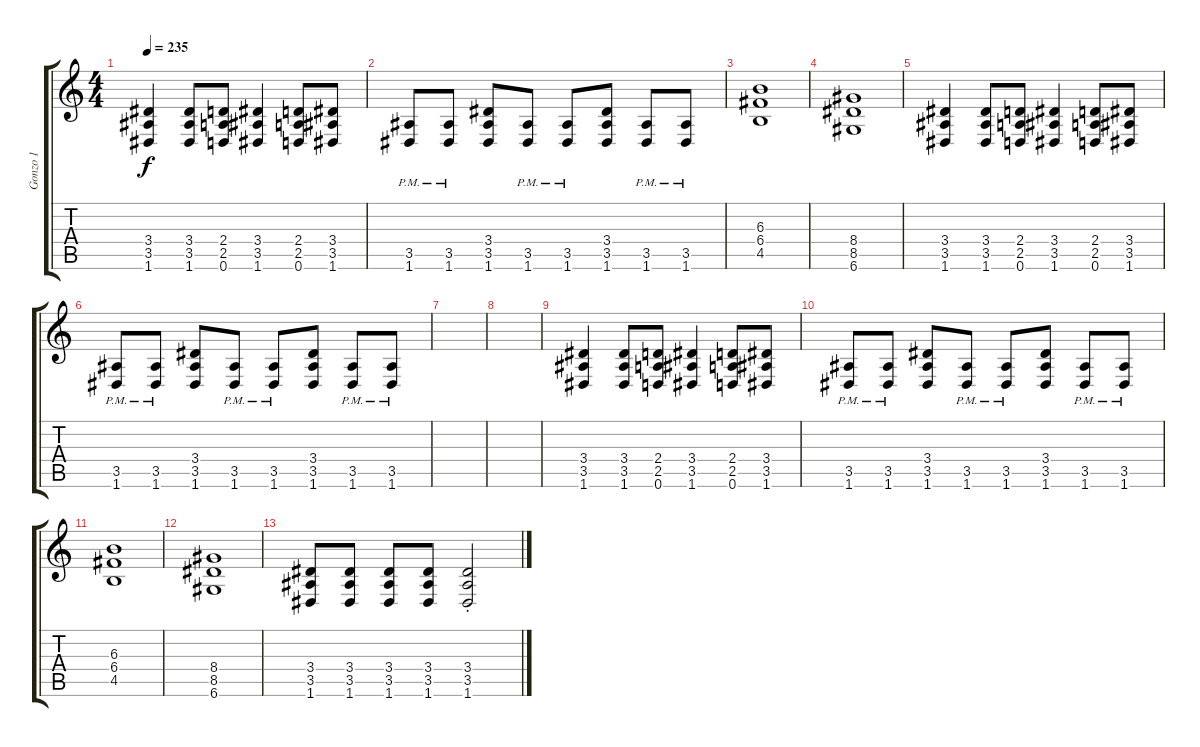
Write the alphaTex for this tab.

\track ("Gonzo 1" "Gonzo 1") {instrument distortionguitar}
\staff {score tabs}
\tuning (D4 A3 F3 C3 G2 D2) {hide}
\ts (4 4)
\tempo 235
\clef g2
\ks c
(3.4 3.5 1.6).4{dy f} (3.4 3.5 1.6).8 (2.4 2.5 0.6).8 (3.4 3.5 1.6).4 (2.4 2.5 0.6).8 (3.4 3.5 1.6).8 |
(3.5{pm} 1.6{pm}).8 (3.5{pm} 1.6{pm}).8 (3.4 3.5 1.6).8 (3.5{pm} 1.6{pm}).8 (3.5{pm} 1.6{pm}).8 (3.4 3.5 1.6).8 (3.5{pm} 1.6{pm}).8 (3.5{pm} 1.6{pm}).8 |
(6.3 6.4 4.5).1 |
(8.4 8.5 6.6).1 |
(3.4 3.5 1.6).4 (3.4 3.5 1.6).8 (2.4 2.5 0.6).8 (3.4 3.5 1.6).4 (2.4 2.5 0.6).8 (3.4 3.5 1.6).8 |
(3.5{pm} 1.6{pm}).8 (3.5{pm} 1.6{pm}).8 (3.4 3.5 1.6).8 (3.5{pm} 1.6{pm}).8 (3.5{pm} 1.6{pm}).8 (3.4 3.5 1.6).8 (3.5{pm} 1.6{pm}).8 (3.5{pm} 1.6{pm}).8 |
|
|
(3.4 3.5 1.6).4 (3.4 3.5 1.6).8 (2.4 2.5 0.6).8 (3.4 3.5 1.6).4 (2.4 2.5 0.6).8 (3.4 3.5 1.6).8 |
(3.5{pm} 1.6{pm}).8 (3.5{pm} 1.6{pm}).8 (3.4 3.5 1.6).8 (3.5{pm} 1.6{pm}).8 (3.5{pm} 1.6{pm}).8 (3.4 3.5 1.6).8 (3.5{pm} 1.6{pm}).8 (3.5{pm} 1.6{pm}).8 |
(6.3 6.4 4.5).1 |
(8.4 8.5 6.6).1 |
(3.4 3.5 1.6).8 (3.4 3.5 1.6).8 (3.4 3.5 1.6).8 (3.4 3.5 1.6).8 (3.4{st} 3.5{st} 1.6{st}).2{volume 13}
